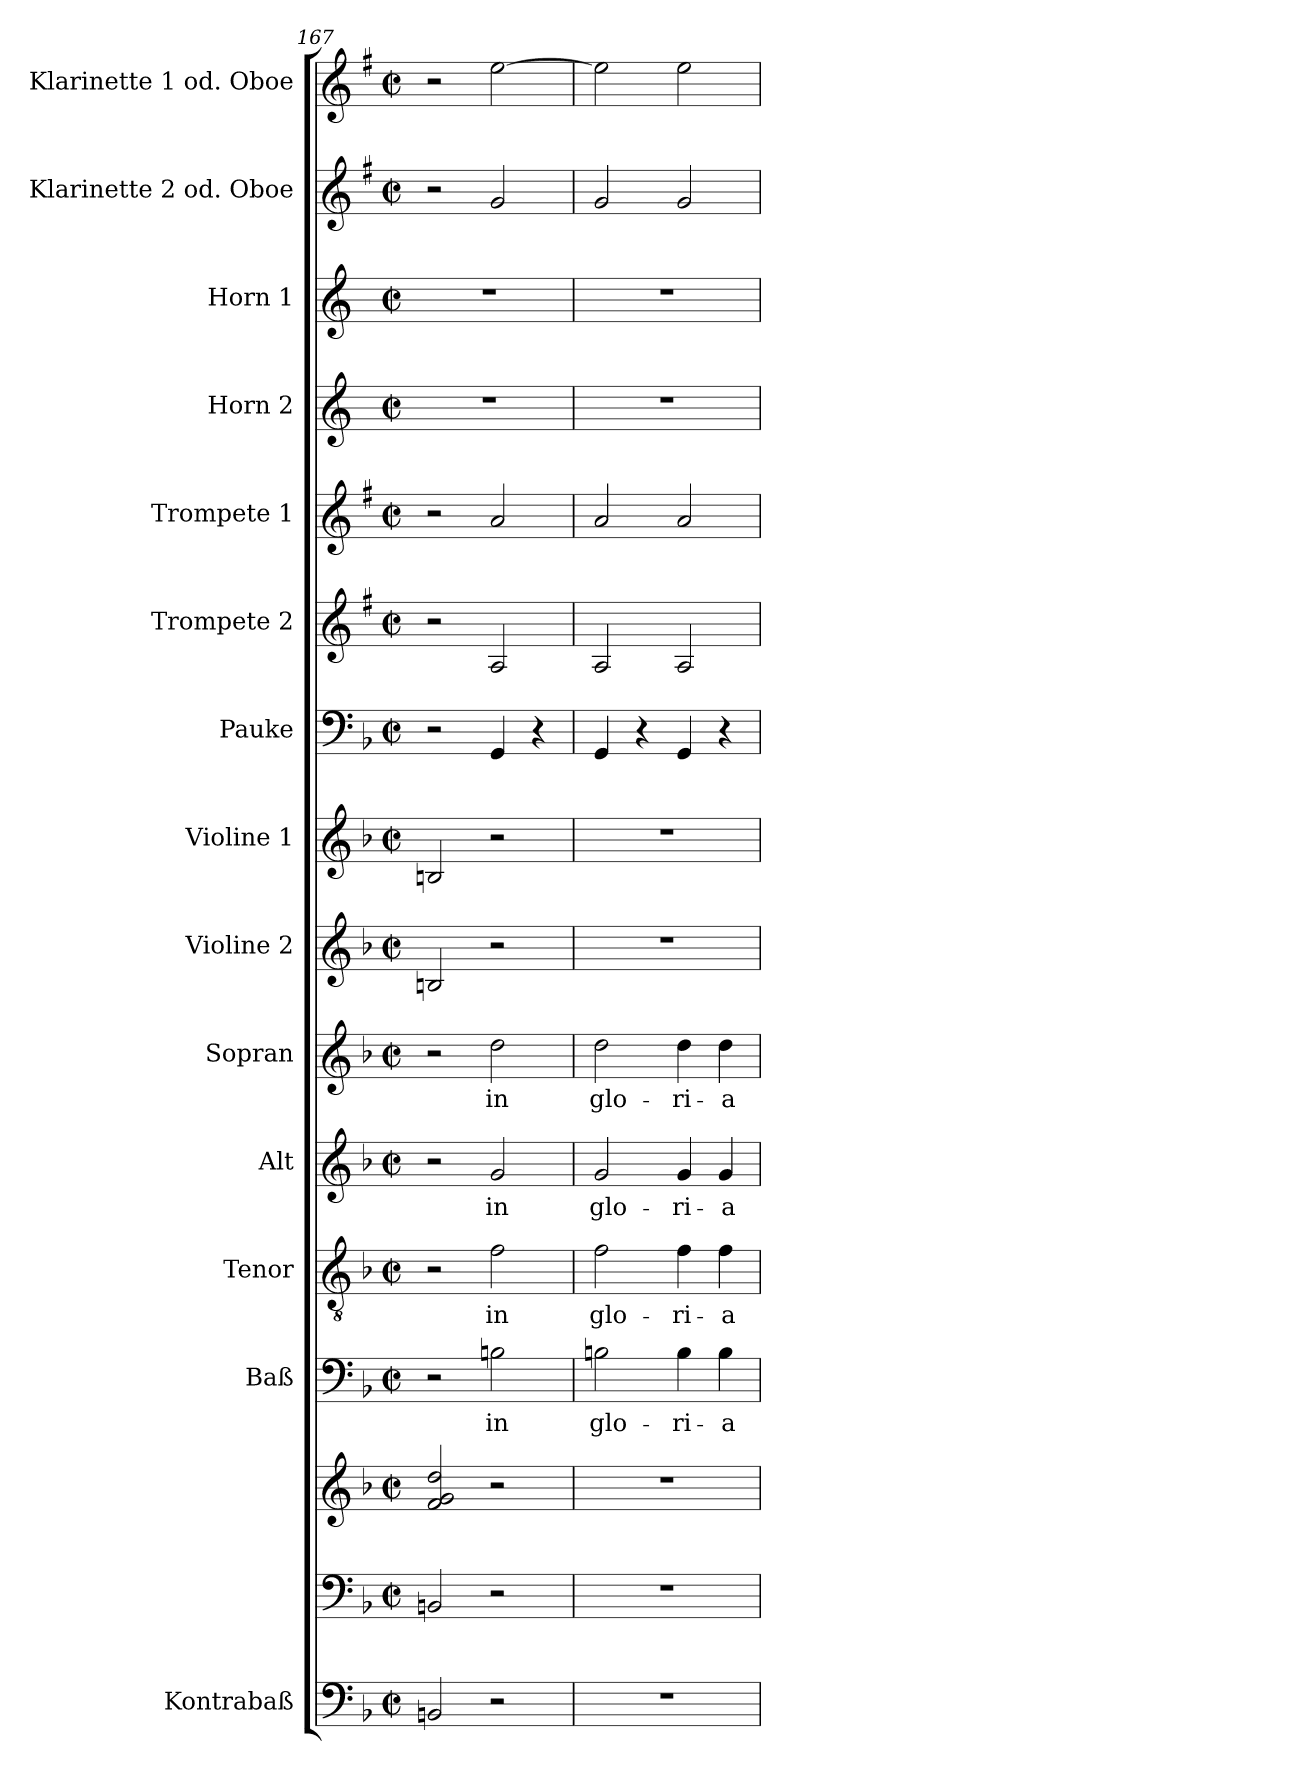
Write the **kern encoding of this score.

**kern	**kern	**kern	**kern	**text	**kern	**text	**kern	**text	**kern	**text	**kern	**kern	**kern	**kern	**kern	**kern	**kern	**kern	**kern
*part15	*part14	*part14	*part13	*part13	*part12	*part12	*part11	*part11	*part10	*part10	*part9	*part8	*part7	*part6	*part5	*part4	*part3	*part2	*part1
*staff16	*staff15	*staff14	*staff13	*staff13	*staff12	*staff12	*staff11	*staff11	*staff10	*staff10	*staff9	*staff8	*staff7	*staff6	*staff5	*staff4	*staff3	*staff2	*staff1
*I"Kontrabaß	*	*	*I"Baß	*	*I"Tenor	*	*I"Alt	*	*I"Sopran	*	*I"Violine 2	*I"Violine 1	*I"Pauke	*I"Trompete 2	*I"Trompete 1	*I"Horn 2	*I"Horn 1	*I"Klarinette 2 od. Oboe	*I"Klarinette 1 od. Oboe
*	*	*	*	*	*	*	*	*	*	*	*	*	*	*I'Tpt	*I'Tpt	*I'Hn	*I'Hn	*	*
*clefF4	*clefF4	*clefG2	*clefF4	*	*clefGv2	*	*clefG2	*	*clefG2	*	*clefG2	*clefG2	*clefF4	*clefG2	*clefG2	*clefG2	*clefG2	*clefG2	*clefG2
*ITrd7c12	*	*	*	*	*	*	*	*	*	*	*	*	*	*ITrd1c2	*ITrd1c2	*ITrd4c7	*ITrd4c7	*ITrd1c2	*ITrd1c2
*k[b-]	*k[b-]	*k[b-]	*k[b-]	*	*k[b-]	*	*k[b-]	*	*k[b-]	*	*k[b-]	*k[b-]	*k[b-]	*k[b-]	*k[b-]	*k[b-]	*k[b-]	*k[b-]	*k[b-]
*F:	*F:	*F:	*F:	*	*F:	*	*F:	*	*F:	*	*F:	*F:	*F:	*F:	*F:	*F:	*F:	*F:	*F:
*M2/2	*M2/2	*M2/2	*M2/2	*	*M2/2	*	*M2/2	*	*M2/2	*	*M2/2	*M2/2	*M2/2	*M2/2	*M2/2	*M2/2	*M2/2	*M2/2	*M2/2
*met(c|)	*met(c|)	*met(c|)	*met(c|)	*	*met(c|)	*	*met(c|)	*	*met(c|)	*	*met(c|)	*met(c|)	*met(c|)	*met(c|)	*met(c|)	*met(c|)	*met(c|)	*met(c|)	*met(c|)
=167	=167	=167	=167	=167	=167	=167	=167	=167	=167	=167	=167	=167	=167	=167	=167	=167	=167	=167	=167
2BBBn/	2BBn/	2f/ 2g/ 2dd/	2r	.	2r	.	2r	.	2r	.	2Bn/	2Bn/	2r	2r	2r	1r	1r	2r	2r
!	!	!	!	!LO:LY:b	!	!LO:LY:b	!	!LO:LY:b	!	!LO:LY:b	!	!	!	!	!	!	!	!	!
2r	2r	2r	2Bn\	in	2f\	in	2g/	in	2dd\	in	2r	2r	4GG/	2G/	2g/	.	.	2f/	[2dd\
.	.	.	.	.	.	.	.	.	.	.	.	.	4r	.	.	.	.	.	.
=168	=168	=168	=168	=168	=168	=168	=168	=168	=168	=168	=168	=168	=168	=168	=168	=168	=168	=168	=168
!	!	!	!	!LO:LY:b	!	!LO:LY:b	!	!LO:LY:b	!	!LO:LY:b	!	!	!	!	!	!	!	!	!
1r	1r	1r	2Bn\	glo-	2f\	glo-	2g/	glo-	2dd\	glo-	1r	1r	4GG/	2G/	2g/	1r	1r	2f/	2dd\]
.	.	.	.	.	.	.	.	.	.	.	.	.	4r	.	.	.	.	.	.
!	!	!	!	!LO:LY:b	!	!LO:LY:b	!	!LO:LY:b	!	!LO:LY:b	!	!	!	!	!	!	!	!	!
.	.	.	4B\	-ri-	4f\	-ri-	4g/	-ri-	4dd\	-ri-	.	.	4GG/	2G/	2g/	.	.	2f/	2dd\
!	!	!	!	!LO:LY:b	!	!LO:LY:b	!	!LO:LY:b	!	!LO:LY:b	!	!	!	!	!	!	!	!	!
.	.	.	4B\	-a	4f\	-a	4g/	-a	4dd\	-a	.	.	4r	.	.	.	.	.	.
=	=	=	=	=	=	=	=	=	=	=	=	=	=	=	=	=	=	=	=
*-	*-	*-	*-	*-	*-	*-	*-	*-	*-	*-	*-	*-	*-	*-	*-	*-	*-	*-	*-
